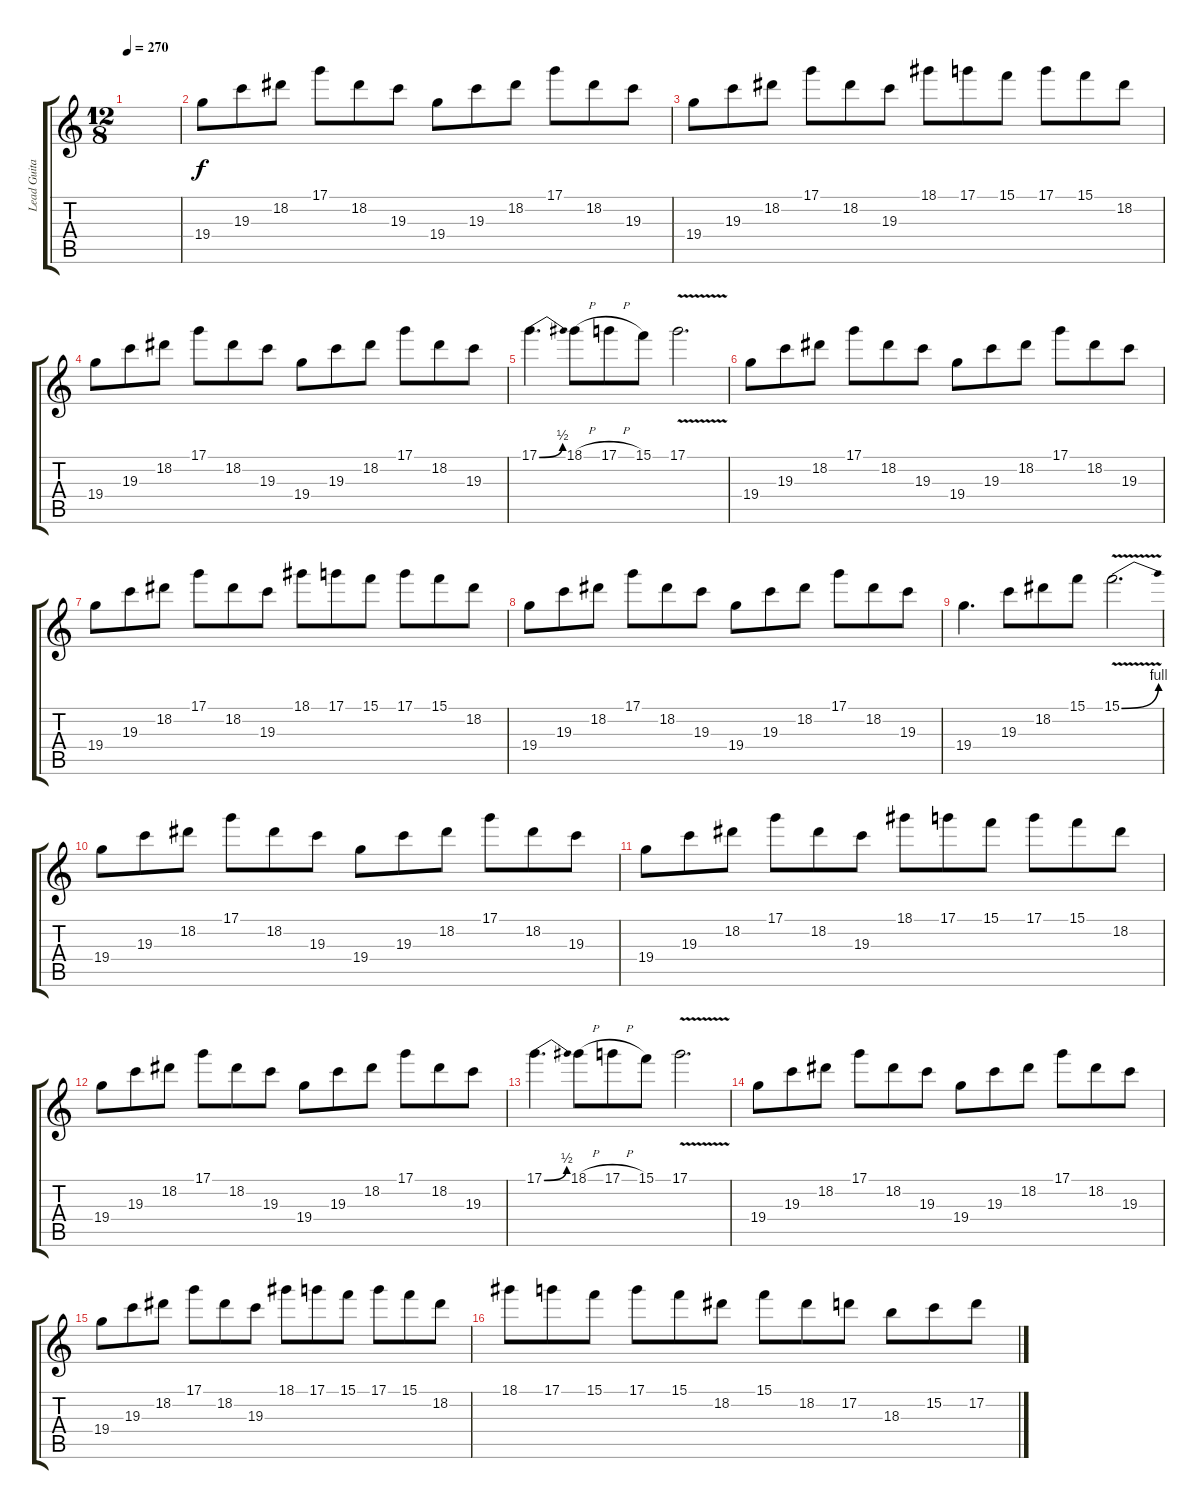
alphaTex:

\track ("Lead Guitar 1" "Lead Guita") {instrument distortionguitar}
\staff {score tabs}
\tuning (D4 A3 F3 C3 G2 C2) {hide}
\ts (12 8)
\tempo 270
\clef g2
\ks c
|
19.4.8 19.3.8 18.2.8 17.1.8 18.2.8 19.3.8 19.4.8 19.3.8 18.2.8 17.1.8 18.2.8 19.3.8 |
19.4.8 19.3.8 18.2.8 17.1.8 18.2.8 19.3.8 18.1.8 17.1.8 15.1.8 17.1.8 15.1.8 18.2.8 |
19.4.8 19.3.8 18.2.8 17.1.8 18.2.8 19.3.8 19.4.8 19.3.8 18.2.8 17.1.8 18.2.8 19.3.8 |
17.1{be (bend 0 0 60 2)}.4{d} 18.1{h}.8 17.1{h}.8 15.1.8 17.1{v}.2{d} |
19.4.8 19.3.8 18.2.8 17.1.8 18.2.8 19.3.8 19.4.8 19.3.8 18.2.8 17.1.8 18.2.8 19.3.8 |
19.4.8 19.3.8 18.2.8 17.1.8 18.2.8 19.3.8 18.1.8 17.1.8 15.1.8 17.1.8 15.1.8 18.2.8 |
19.4.8 19.3.8 18.2.8 17.1.8 18.2.8 19.3.8 19.4.8 19.3.8 18.2.8 17.1.8 18.2.8 19.3.8 |
19.4.4{d} 19.3.8 18.2.8 15.1.8 15.1{be (bend 0 0 60 4) v}.2{d} |
19.4.8 19.3.8 18.2.8 17.1.8 18.2.8 19.3.8 19.4.8 19.3.8 18.2.8 17.1.8 18.2.8 19.3.8 |
19.4.8 19.3.8 18.2.8 17.1.8 18.2.8 19.3.8 18.1.8 17.1.8 15.1.8 17.1.8 15.1.8 18.2.8 |
19.4.8 19.3.8 18.2.8 17.1.8 18.2.8 19.3.8 19.4.8 19.3.8 18.2.8 17.1.8 18.2.8 19.3.8 |
17.1{be (bend 0 0 60 2)}.4{d} 18.1{h}.8 17.1{h}.8 15.1.8 17.1{v}.2{d} |
19.4.8 19.3.8 18.2.8 17.1.8 18.2.8 19.3.8 19.4.8 19.3.8 18.2.8 17.1.8 18.2.8 19.3.8 |
19.4.8 19.3.8 18.2.8 17.1.8 18.2.8 19.3.8 18.1.8 17.1.8 15.1.8 17.1.8 15.1.8 18.2.8 |
18.1.8 17.1.8 15.1.8 17.1.8 15.1.8 18.2.8 15.1.8 18.2.8 17.2.8 18.3.8 15.2.8 17.2.8
